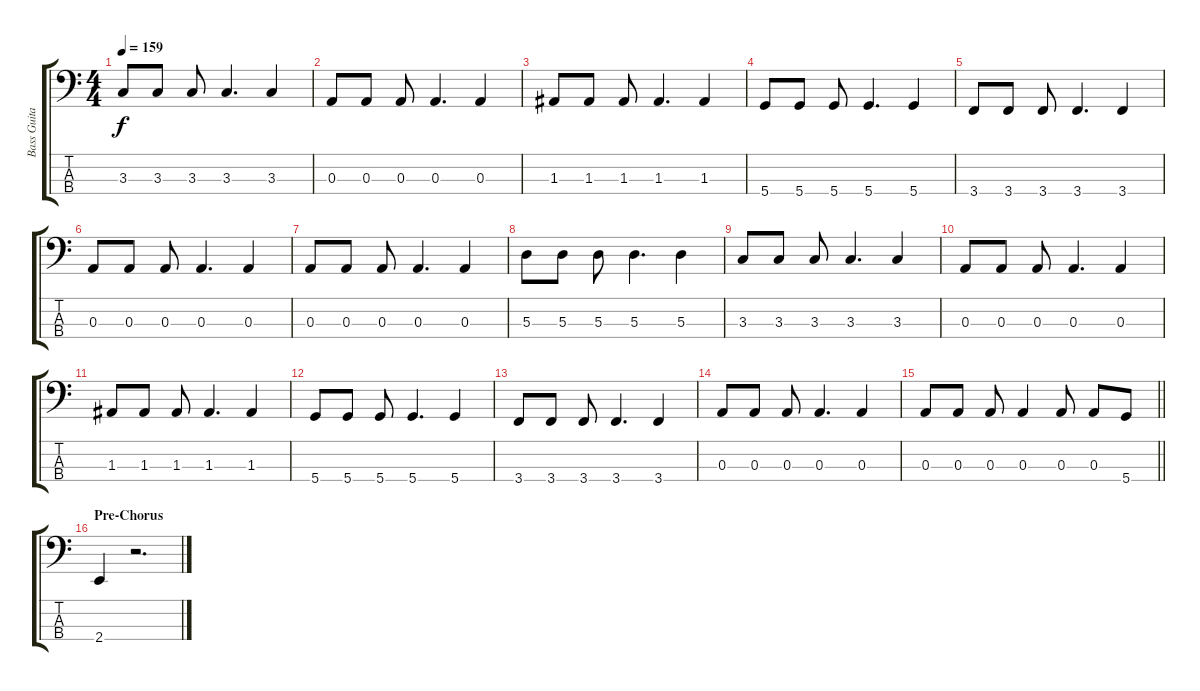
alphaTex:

\track ("Bass Guitar" "Bass Guita") {instrument electricbassfinger}
\staff {score tabs}
\tuning (G2 D2 A1 D1) {hide}
\ts (4 4)
\tempo 159
\clef f4
\ks c
3.3.8{dy f} 3.3.8 3.3.8 3.3.4{d} 3.3.4 |
0.3.8 0.3.8 0.3.8 0.3.4{d} 0.3.4 |
1.3.8 1.3.8 1.3.8 1.3.4{d} 1.3.4 |
5.4.8 5.4.8 5.4.8 5.4.4{d} 5.4.4 |
3.4.8 3.4.8 3.4.8 3.4.4{d} 3.4.4 |
0.3.8 0.3.8 0.3.8 0.3.4{d} 0.3.4 |
0.3.8 0.3.8 0.3.8 0.3.4{d} 0.3.4 |
5.3.8 5.3.8 5.3.8 5.3.4{d} 5.3.4 |
3.3.8 3.3.8 3.3.8 3.3.4{d} 3.3.4 |
0.3.8 0.3.8 0.3.8 0.3.4{d} 0.3.4 |
1.3.8 1.3.8 1.3.8 1.3.4{d} 1.3.4 |
5.4.8 5.4.8 5.4.8 5.4.4{d} 5.4.4 |
3.4.8 3.4.8 3.4.8 3.4.4{d} 3.4.4 |
0.3.8 0.3.8 0.3.8 0.3.4{d} 0.3.4 |
\barLineRight lightlight
0.3.8 0.3.8 0.3.8 0.3.4 0.3.8 0.3.8 5.4.8 |
\section ("" "Pre-Chorus")
2.4.4 r.2{d}
